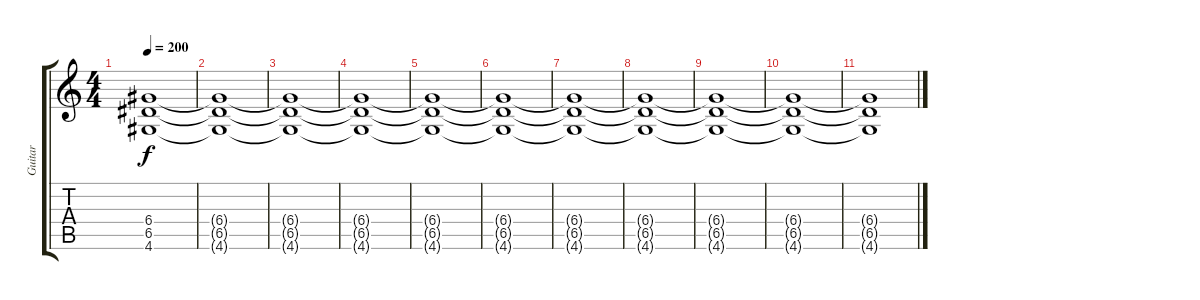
\track ("Guitar" "Guitar") {instrument distortionguitar}
\staff {score tabs}
\tuning (E4 B3 G3 D3 A2 E2) {hide}
\ts (4 4)
\tempo 200
\clef g2
\ks c
(6.4 6.5 4.6).1{dy f} |
(6.4{t} 6.5{t} 4.6{t}).1 |
(6.4{t} 6.5{t} 4.6{t}).1 |
(6.4{t} 6.5{t} 4.6{t}).1 |
(6.4{t} 6.5{t} 4.6{t}).1 |
(6.4{t} 6.5{t} 4.6{t}).1 |
(6.4{t} 6.5{t} 4.6{t}).1 |
(6.4{t} 6.5{t} 4.6{t}).1 |
(6.4{t} 6.5{t} 4.6{t}).1 |
(6.4{t} 6.5{t} 4.6{t}).1 |
(6.4{t} 6.5{t} 4.6{t}).1
